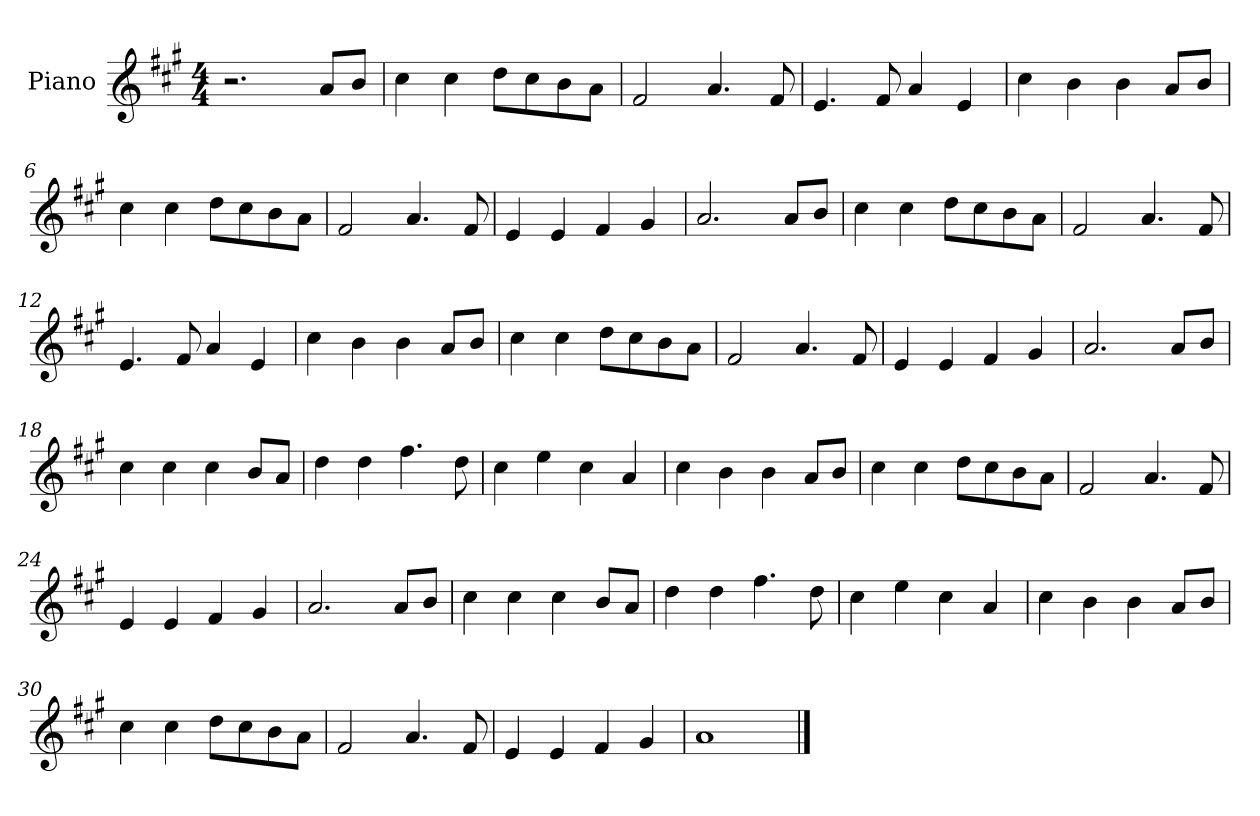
**kern
*part1
*staff1
*I"Piano
*I'Pno
*clefG2
*k[f#c#g#]
*M4/4
=1
2.r
8a/L
8b/J
=2
4cc#\
4cc#\
8dd\L
8cc#\
8b\
8a\J
=3
2f#/
4.a/
8f#/
=4
4.e/
8f#/
4a/
4e/
=5
4cc#\
4b\
4b\
8a/L
8b/J
=6
4cc#\
4cc#\
8dd\L
8cc#\
8b\
8a\J
=7
2f#/
4.a/
8f#/
=8
4e/
4e/
4f#/
4g#/
=9
2.a/
8a/L
8b/J
=10
4cc#\
4cc#\
8dd\L
8cc#\
8b\
8a\J
=11
2f#/
4.a/
8f#/
=12
4.e/
8f#/
4a/
4e/
=13
4cc#\
4b\
4b\
8a/L
8b/J
=14
4cc#\
4cc#\
8dd\L
8cc#\
8b\
8a\J
=15
2f#/
4.a/
8f#/
=16
4e/
4e/
4f#/
4g#/
=17
2.a/
8a/L
8b/J
=18
4cc#\
4cc#\
4cc#\
8b/L
8a/J
=19
4dd\
4dd\
4.ff#\
8dd\
=20
4cc#\
4ee\
4cc#\
4a/
=21
4cc#\
4b\
4b\
8a/L
8b/J
=22
4cc#\
4cc#\
8dd\L
8cc#\
8b\
8a\J
=23
2f#/
4.a/
8f#/
=24
4e/
4e/
4f#/
4g#/
=25
2.a/
8a/L
8b/J
=26
4cc#\
4cc#\
4cc#\
8b/L
8a/J
=27
4dd\
4dd\
4.ff#\
8dd\
=28
4cc#\
4ee\
4cc#\
4a/
=29
4cc#\
4b\
4b\
8a/L
8b/J
=30
4cc#\
4cc#\
8dd\L
8cc#\
8b\
8a\J
=31
2f#/
4.a/
8f#/
=32
4e/
4e/
4f#/
4g#/
=33
1a
==
*-
